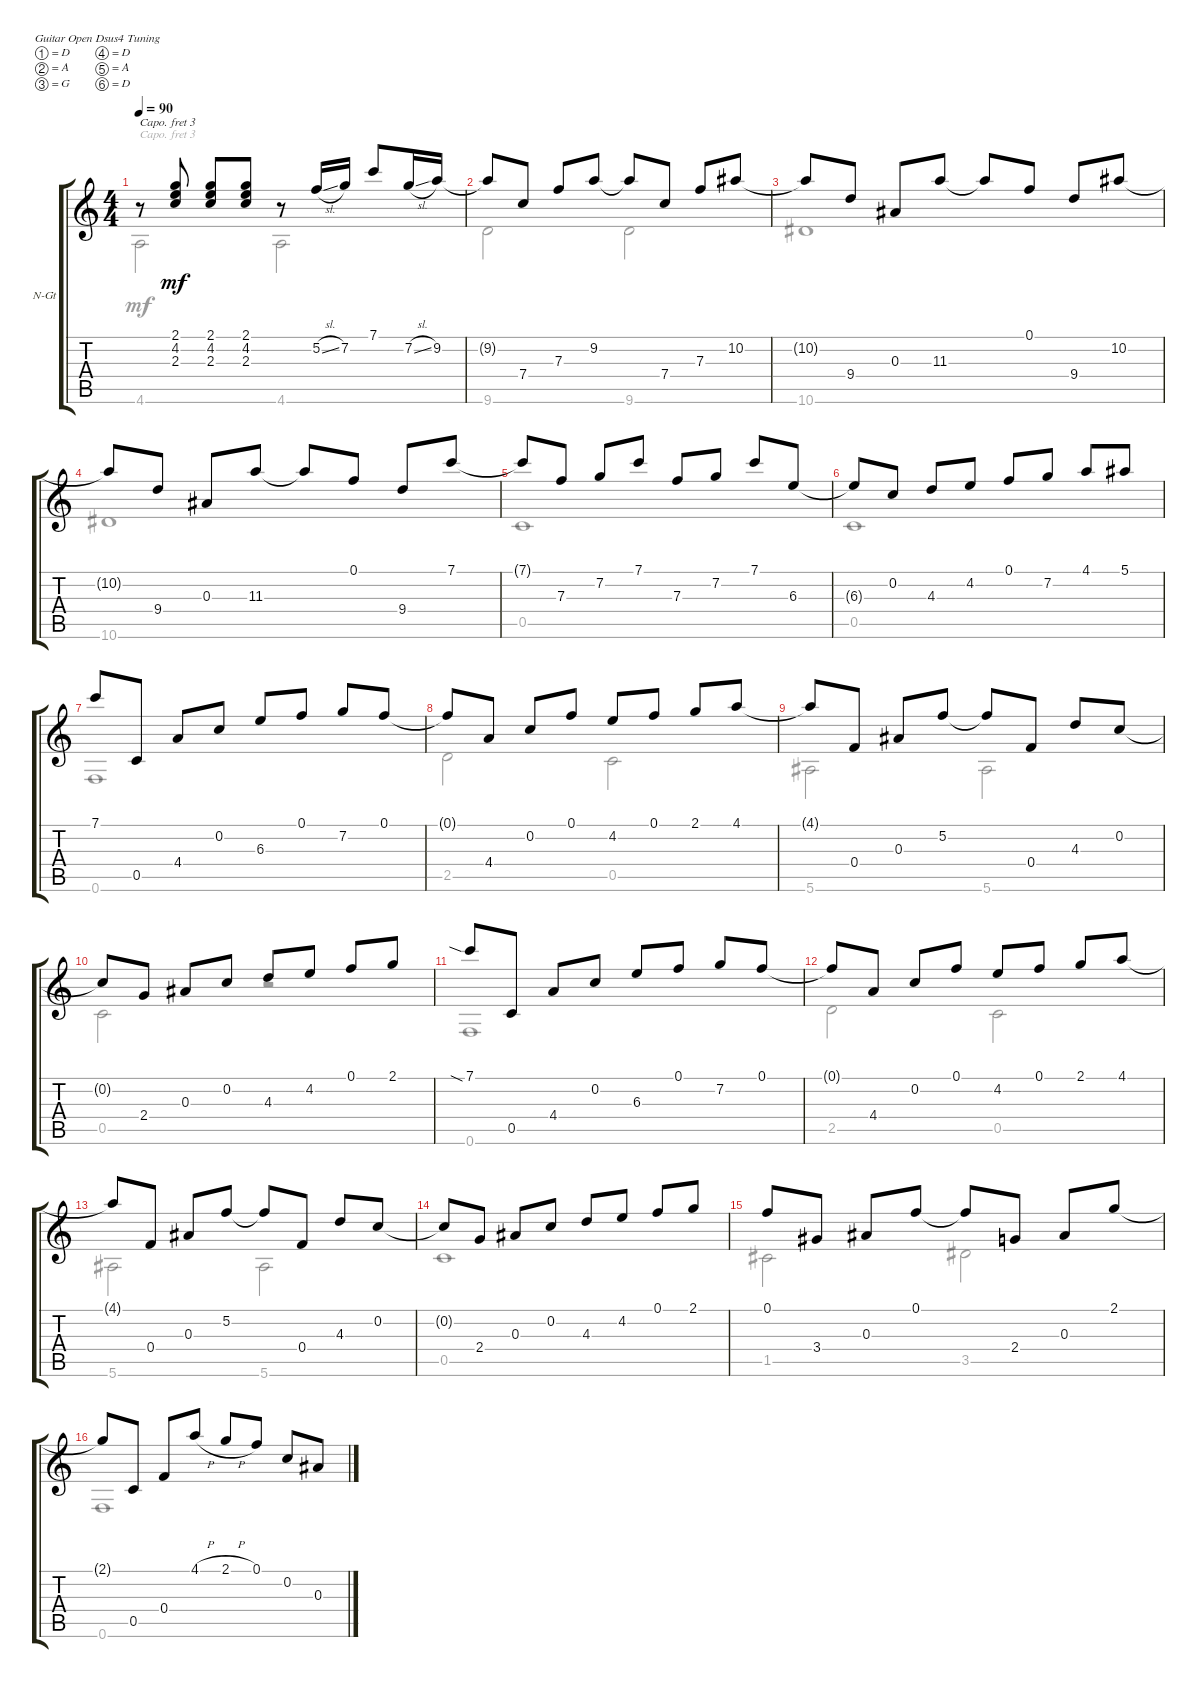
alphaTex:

\defaultSystemsLayout 4
\bracketExtendMode groupsimilarinstruments
\firstSystemTrackNameOrientation horizontal
\otherSystemsTrackNameOrientation horizontal
\track ("Nylon Guitar" "N-Gt") {instrument acousticguitarnylon}
\staff {score tabs}
\capo 3
\tuning (D4 A3 G3 D3 A2 D2)
\voice
\ts (4 4)
\tempo 90
\clef g2
\ks c
r.8{dy mf} (2.1 4.2 2.3).8 (4.2 2.1 2.3).8 (2.1 4.2 2.3).8 r.8 5.2{sl}.16 7.2.16 7.1.8 7.2{sl}.16 9.2.16 |
9.2{t}.8 7.4.8 7.3.8 9.2.8 9.2{t}.8 7.4.8 7.3.8 10.2.8 |
10.2{t}.8 9.4.8 0.3.8 11.3.8 11.3{t}.8 0.1.8 9.4.8 10.2.8 |
10.2{t}.8 9.4.8 0.3.8 11.3.8 11.3{t}.8 0.1.8 9.4.8 7.1.8 |
7.1{t}.8 7.3.8 7.2.8 7.1.8 7.3.8 7.2.8 7.1.8 6.3.8 |
6.3{t}.8 0.2.8 4.3.8 4.2.8 0.1.8 7.2.8 4.1.8 5.1.8 |
7.1.8 0.5.8 4.4.8 0.2.8 6.3.8 0.1.8 7.2.8 0.1.8 |
0.1{t}.8 4.4.8 0.2.8 0.1.8 4.2.8 0.1.8 2.1.8 4.1.8 |
4.1{t}.8 0.4.8 0.3.8 5.2.8 5.2{t}.8 0.4.8 4.3.8 0.2.8 |
0.2{t}.8 2.4.8 0.3.8 0.2.8 4.3.8 4.2.8 0.1.8 2.1.8 |
7.1{sia}.8 0.5.8 4.4.8 0.2.8 6.3.8 0.1.8 7.2.8 0.1.8 |
0.1{t}.8 4.4.8 0.2.8 0.1.8 4.2.8 0.1.8 2.1.8 4.1.8 |
4.1{t}.8 0.4.8 0.3.8 5.2.8 5.2{t}.8 0.4.8 4.3.8 0.2.8 |
0.2{t}.8 2.4.8 0.3.8 0.2.8 4.3.8 4.2.8 0.1.8 2.1.8 |
0.1.8 3.4.8 0.3.8 0.1.8 0.1{t}.8 2.4.8 0.3.8 2.1.8 |
2.1{t}.8 0.5.8 0.4.8 4.1{h}.8 2.1{h}.8 0.1.8 0.2.8 0.3.8
\voice
\clef g2
\ottava regular
\simile none
\ks c
4.6.2{dy mf} 4.6.2 |
9.6.2 9.6.2 |
10.6.1 |
10.6.1 |
0.5.1 |
0.5.1 |
0.6.1 |
2.5.2 0.5.2 |
5.6.2 5.6.2 |
0.5.2 r.2 |
0.6.1 |
2.5.2 0.5.2 |
5.6.2 5.6.2 |
0.5.1 |
1.5.2 3.5.2 |
0.6.1
